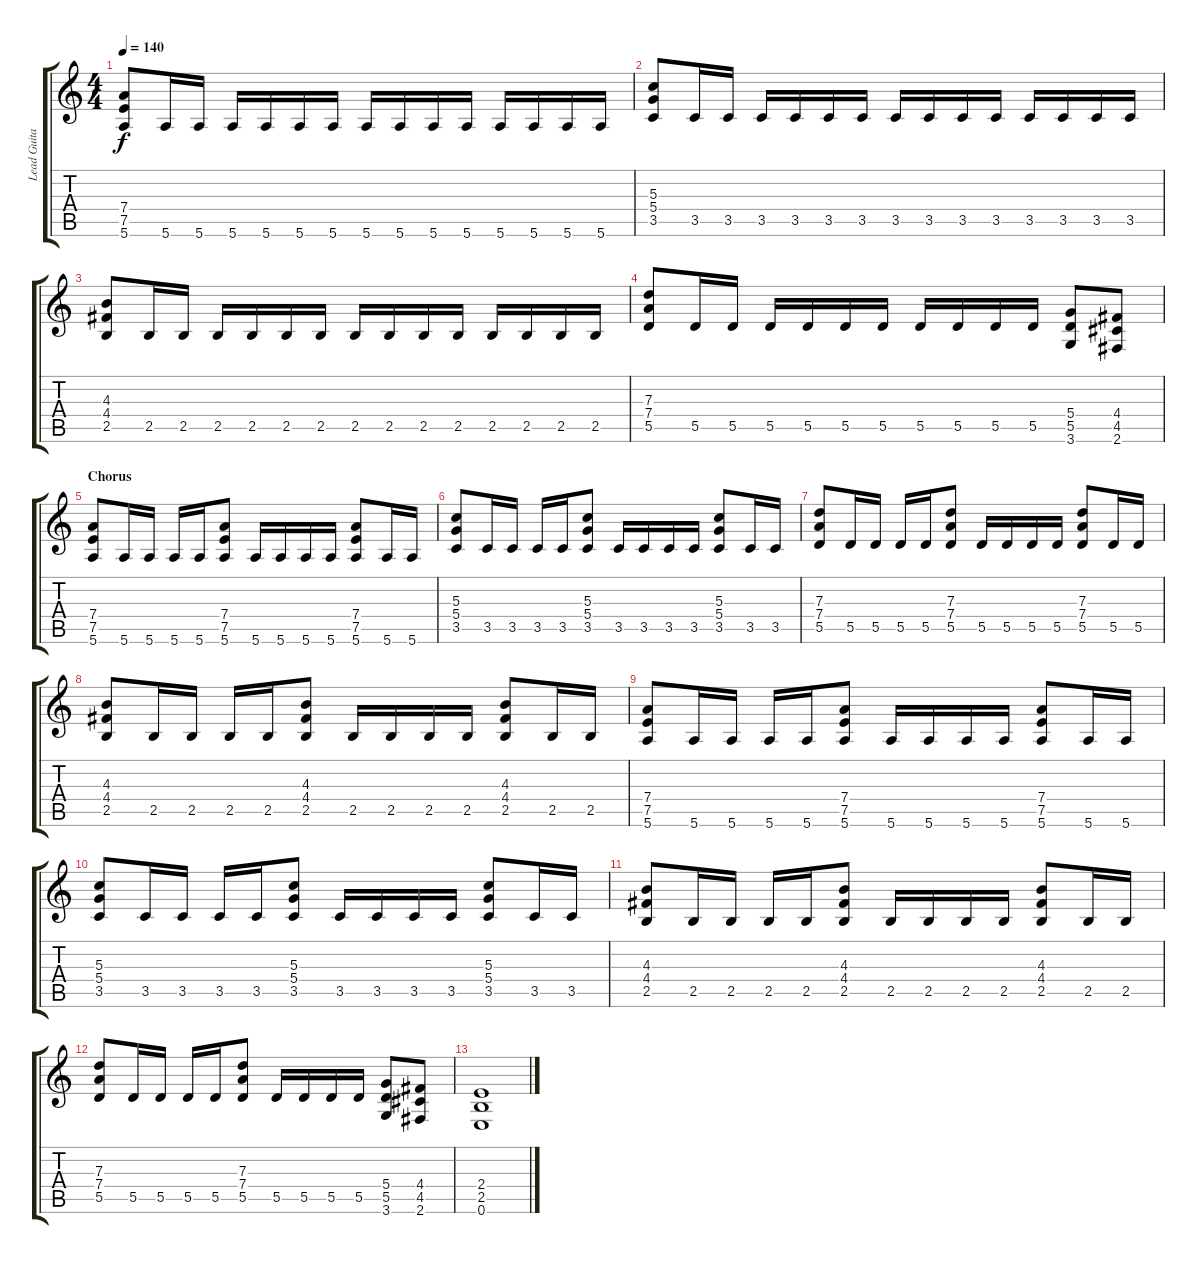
\track ("Lead Guitar II" "Lead Guita") {instrument distortionguitar}
\staff {score tabs}
\tuning (E4 B3 G3 D3 A2 E2) {hide}
\ts (4 4)
\tempo 140
\clef g2
\ks c
(7.4 7.5 5.6).8{dy f} 5.6.16 5.6.16 5.6.16 5.6.16 5.6.16 5.6.16 5.6.16 5.6.16 5.6.16 5.6.16 5.6.16 5.6.16 5.6.16 5.6.16 |
(5.3 5.4 3.5).8 3.5.16 3.5.16 3.5.16 3.5.16 3.5.16 3.5.16 3.5.16 3.5.16 3.5.16 3.5.16 3.5.16 3.5.16 3.5.16 3.5.16 |
(4.3 4.4 2.5).8 2.5.16 2.5.16 2.5.16 2.5.16 2.5.16 2.5.16 2.5.16 2.5.16 2.5.16 2.5.16 2.5.16 2.5.16 2.5.16 2.5.16 |
(7.3 7.4 5.5).8 5.5.16 5.5.16 5.5.16 5.5.16 5.5.16 5.5.16 5.5.16 5.5.16 5.5.16 5.5.16 (5.4 5.5 3.6).8 (4.4 4.5 2.6).8 |
\section ("" "Chorus")
(7.4 7.5 5.6).8 5.6.16 5.6.16 5.6.16 5.6.16 (7.4 7.5 5.6).8 5.6.16 5.6.16 5.6.16 5.6.16 (7.4 7.5 5.6).8 5.6.16 5.6.16 |
(5.3 5.4 3.5).8 3.5.16 3.5.16 3.5.16 3.5.16 (5.3 5.4 3.5).8 3.5.16 3.5.16 3.5.16 3.5.16 (5.3 5.4 3.5).8 3.5.16 3.5.16 |
(7.3 7.4 5.5).8 5.5.16 5.5.16 5.5.16 5.5.16 (7.3 7.4 5.5).8 5.5.16 5.5.16 5.5.16 5.5.16 (7.3 7.4 5.5).8 5.5.16 5.5.16 |
(4.3 4.4 2.5).8 2.5.16 2.5.16 2.5.16 2.5.16 (4.3 4.4 2.5).8 2.5.16 2.5.16 2.5.16 2.5.16 (4.3 4.4 2.5).8 2.5.16 2.5.16 |
(7.4 7.5 5.6).8 5.6.16 5.6.16 5.6.16 5.6.16 (7.4 7.5 5.6).8 5.6.16 5.6.16 5.6.16 5.6.16 (7.4 7.5 5.6).8 5.6.16 5.6.16 |
(5.3 5.4 3.5).8 3.5.16 3.5.16 3.5.16 3.5.16 (5.3 5.4 3.5).8 3.5.16 3.5.16 3.5.16 3.5.16 (5.3 5.4 3.5).8 3.5.16 3.5.16 |
(4.3 4.4 2.5).8 2.5.16 2.5.16 2.5.16 2.5.16 (4.3 4.4 2.5).8 2.5.16 2.5.16 2.5.16 2.5.16 (4.3 4.4 2.5).8 2.5.16 2.5.16 |
(7.3 7.4 5.5).8 5.5.16 5.5.16 5.5.16 5.5.16 (7.3 7.4 5.5).8 5.5.16 5.5.16 5.5.16 5.5.16 (5.4 5.5 3.6).8 (4.4 4.5 2.6).8 |
(2.4 2.5 0.6).1
